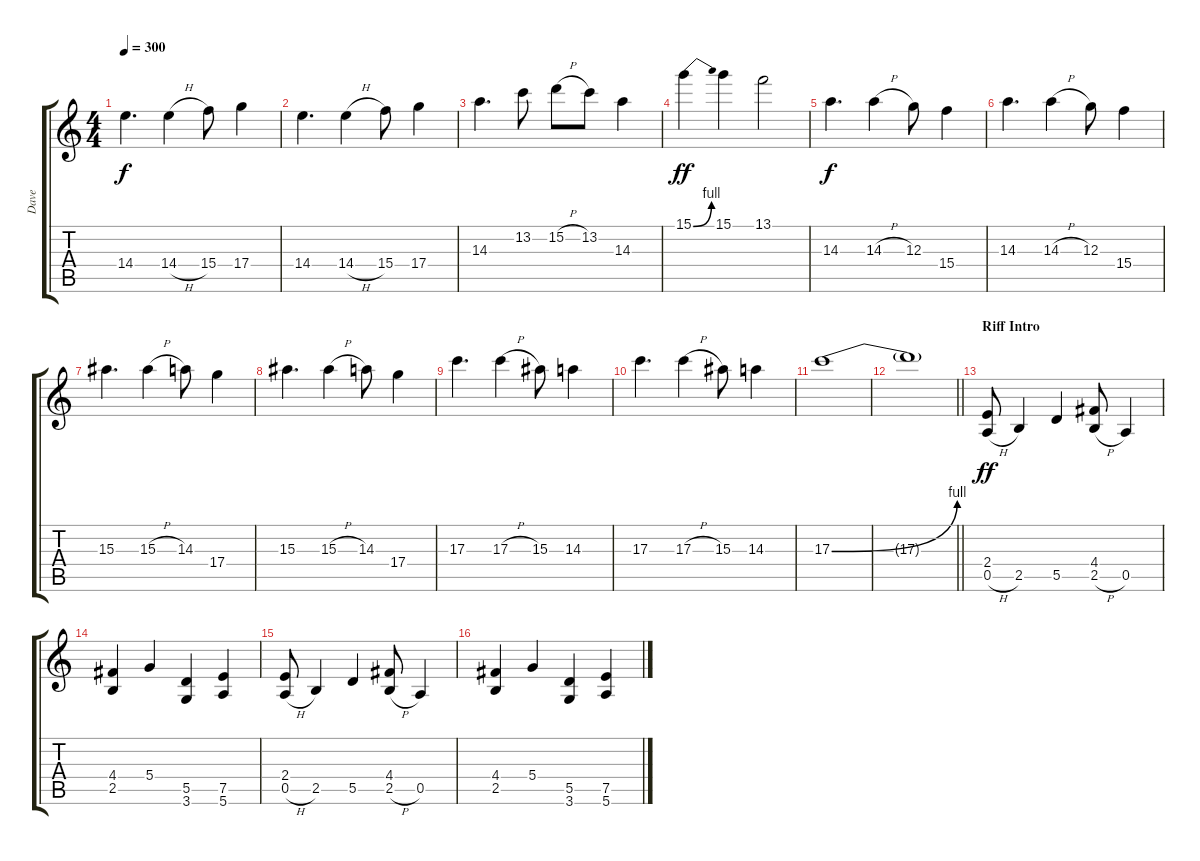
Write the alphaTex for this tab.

\track ("Dave" "Dave") {instrument overdrivenguitar}
\staff {score tabs}
\tuning (E4 B3 G3 D3 A2 E2) {hide}
\ts (4 4)
\tempo 300
\clef g2
\ks c
14.4.4{d dy f} 14.4{h}.4 15.4.8 17.4.4 |
14.4.4{d} 14.4{h}.4 15.4.8 17.4.4 |
14.3.4{d} 13.2.8 15.2{h}.8 13.2.8 14.3.4 |
15.1{be (bend 0 0 60 4)}.4{dy ff} 15.1.4 13.1.2 |
14.3.4{d dy f} 14.3{h}.4 12.3.8 15.4.4 |
14.3.4{d} 14.3{h}.4 12.3.8 15.4.4 |
15.3.4{d} 15.3{h}.4 14.3.8 17.4.4 |
15.3.4{d} 15.3{h}.4 14.3.8 17.4.4 |
17.3.4{d} 17.3{h}.4 15.3.8 14.3.4 |
17.3.4{d} 17.3{h}.4 15.3.8 14.3.4 |
17.3{be (bend 0 0 60 4)}.1 |
\barLineRight lightlight
17.3{t}.1 |
\section ("" "Riff Intro")
(2.4 0.5{h}).8{dy ff} 2.5.4 5.5.4 (4.4 2.5{h}).8 0.5.4 |
(4.4 2.5).4 5.4.4 (5.5 3.6).4 (7.5 5.6).4 |
(2.4 0.5{h}).8 2.5.4 5.5.4 (4.4 2.5{h}).8 0.5.4 |
(4.4 2.5).4 5.4.4 (5.5 3.6).4 (7.5 5.6).4
